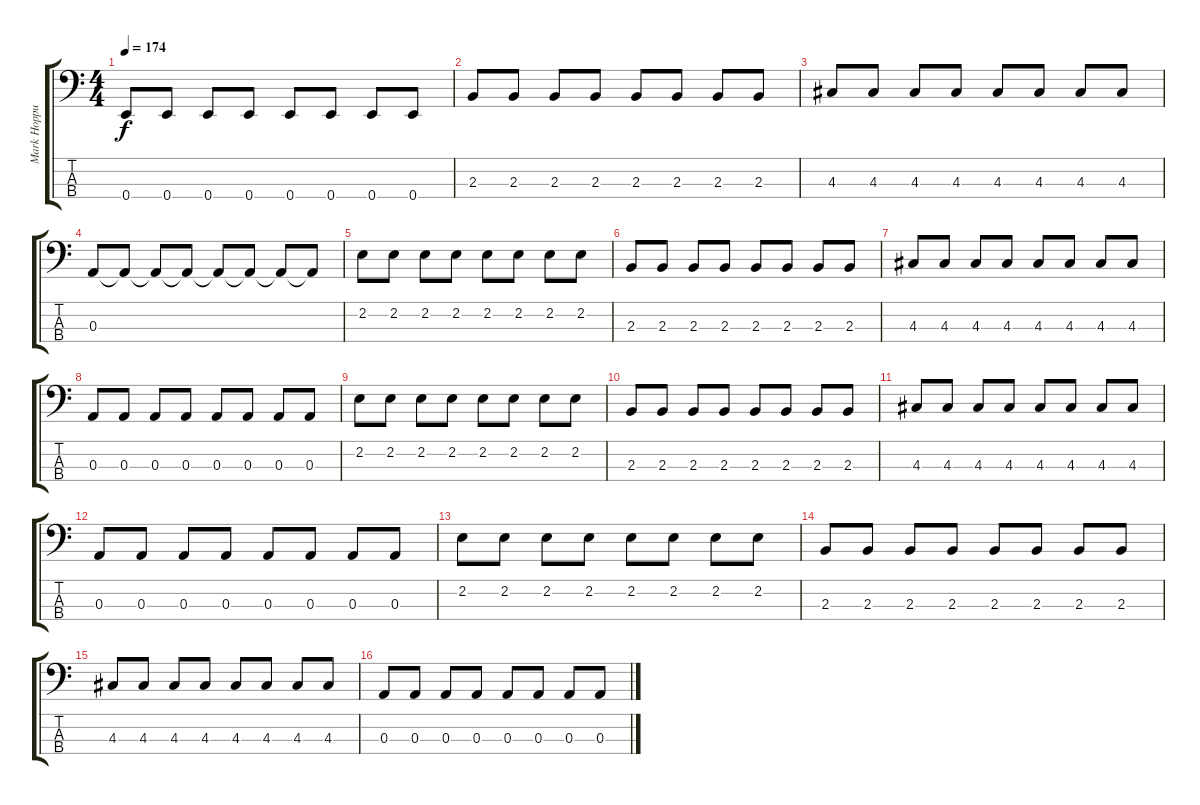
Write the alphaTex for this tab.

\track ("Mark Hoppus - Bass" "Mark Hoppu") {instrument electricbasspick}
\staff {score tabs}
\tuning (G2 D2 A1 E1) {hide}
\ts (4 4)
\tempo 174
\clef f4
\ks c
0.4.8{dy f} 0.4.8 0.4.8 0.4.8 0.4.8 0.4.8 0.4.8 0.4.8 |
2.3.8 2.3.8 2.3.8 2.3.8 2.3.8 2.3.8 2.3.8 2.3.8 |
4.3.8 4.3.8 4.3.8 4.3.8 4.3.8 4.3.8 4.3.8 4.3.8 |
0.3.8 0.3{t}.8 0.3{t}.8 0.3{t}.8 0.3{t}.8 0.3{t}.8 0.3{t}.8 0.3{t}.8 |
2.2.8 2.2.8 2.2.8 2.2.8 2.2.8 2.2.8 2.2.8 2.2.8 |
2.3.8 2.3.8 2.3.8 2.3.8 2.3.8 2.3.8 2.3.8 2.3.8 |
4.3.8 4.3.8 4.3.8 4.3.8 4.3.8 4.3.8 4.3.8 4.3.8 |
0.3.8 0.3.8 0.3.8 0.3.8 0.3.8 0.3.8 0.3.8 0.3.8 |
2.2.8 2.2.8 2.2.8 2.2.8 2.2.8 2.2.8 2.2.8 2.2.8 |
2.3.8 2.3.8 2.3.8 2.3.8 2.3.8 2.3.8 2.3.8 2.3.8 |
4.3.8 4.3.8 4.3.8 4.3.8 4.3.8 4.3.8 4.3.8 4.3.8 |
0.3.8 0.3.8 0.3.8 0.3.8 0.3.8 0.3.8 0.3.8 0.3.8 |
2.2.8 2.2.8 2.2.8 2.2.8 2.2.8 2.2.8 2.2.8 2.2.8 |
2.3.8 2.3.8 2.3.8 2.3.8 2.3.8 2.3.8 2.3.8 2.3.8 |
4.3.8 4.3.8 4.3.8 4.3.8 4.3.8 4.3.8 4.3.8 4.3.8 |
0.3.8 0.3.8 0.3.8 0.3.8 0.3.8 0.3.8 0.3.8 0.3.8
